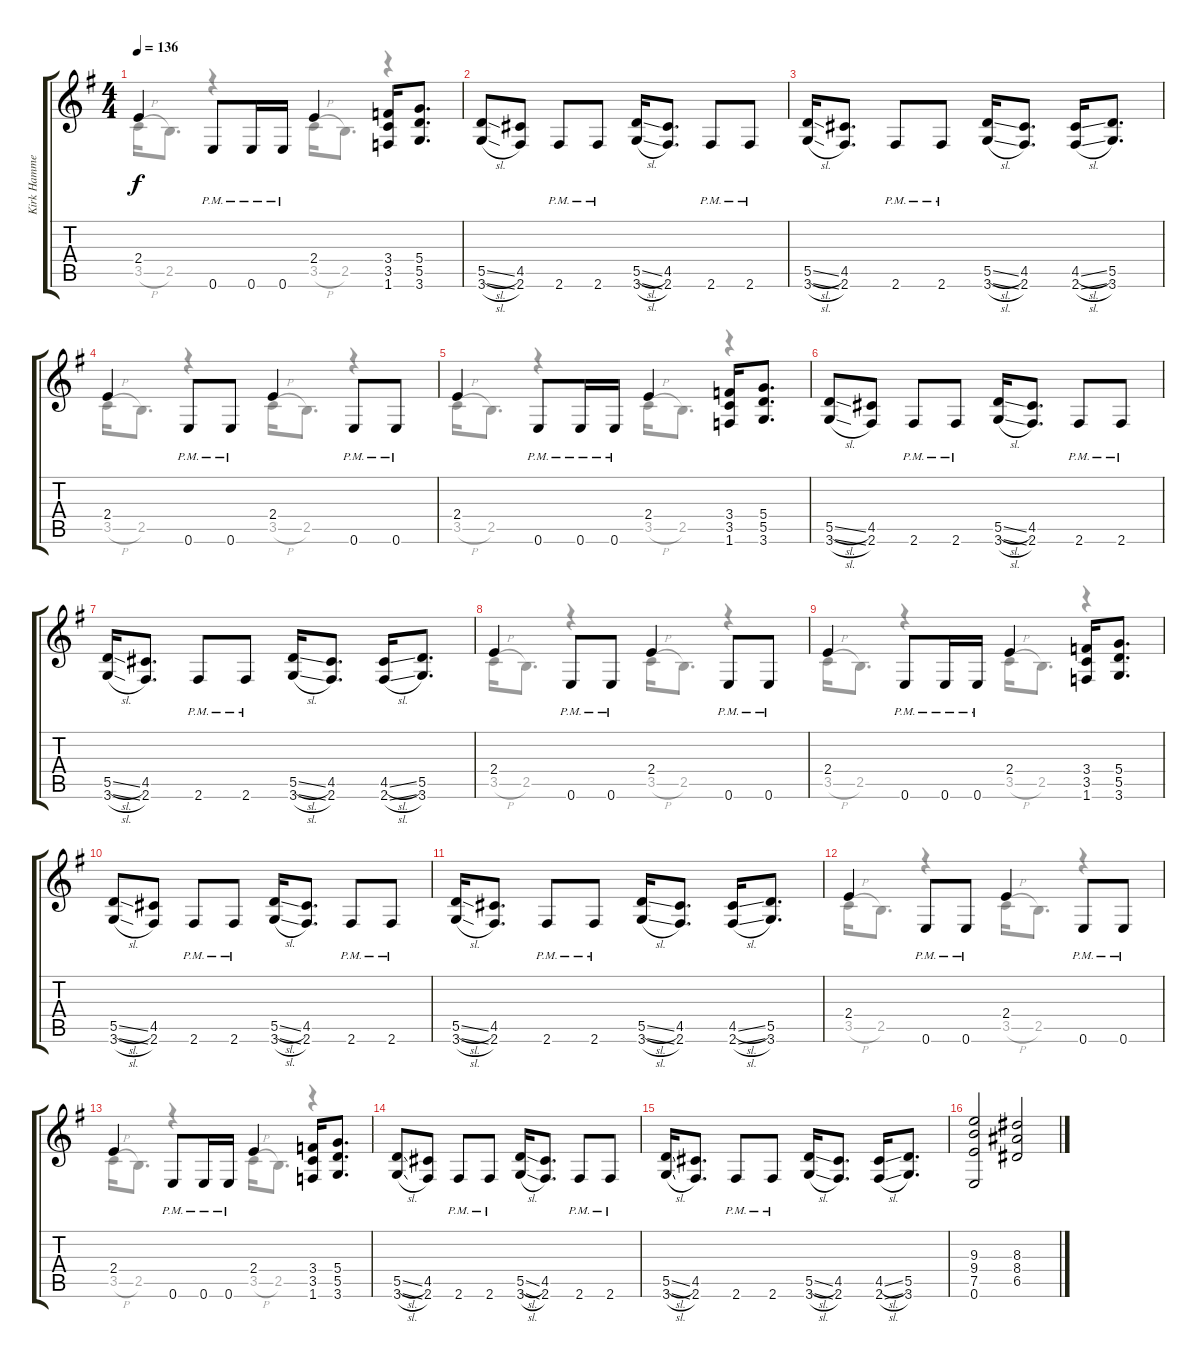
\track ("Kirk Hammett" "Kirk Hamme") {instrument distortionguitar}
\staff {score tabs}
\tuning (E4 B3 G3 D3 A2 E2) {hide}
\voice
\ts (4 4)
\tempo 136
\clef g2
\ks eminor
2.4.4{dy f} 0.6{pm}.8 0.6{pm}.16 0.6{pm}.16 2.4.4 (3.4 3.5 1.6).16 (5.4 5.5 3.6).8{d} |
(5.5{sl} 3.6{sl}).8 (4.5 2.6).8 2.6{pm}.8 2.6{pm}.8 (5.5{sl} 3.6{sl}).16 (4.5 2.6).8{d} 2.6{pm}.8 2.6{pm}.8 |
(5.5{sl} 3.6{sl}).16 (4.5 2.6).8{d} 2.6{pm}.8 2.6{pm}.8 (5.5{sl} 3.6{sl}).16 (4.5 2.6).8{d} (4.5{sl} 2.6{sl}).16 (5.5 3.6).8{d} |
2.4.4 0.6{pm}.8 0.6{pm}.8 2.4.4 0.6{pm}.8 0.6{pm}.8 |
2.4.4 0.6{pm}.8 0.6{pm}.16 0.6{pm}.16 2.4.4 (3.4 3.5 1.6).16 (5.4 5.5 3.6).8{d} |
(5.5{sl} 3.6{sl}).8 (4.5 2.6).8 2.6{pm}.8 2.6{pm}.8 (5.5{sl} 3.6{sl}).16 (4.5 2.6).8{d} 2.6{pm}.8 2.6{pm}.8 |
(5.5{sl} 3.6{sl}).16 (4.5 2.6).8{d} 2.6{pm}.8 2.6{pm}.8 (5.5{sl} 3.6{sl}).16 (4.5 2.6).8{d} (4.5{sl} 2.6{sl}).16 (5.5 3.6).8{d} |
2.4.4 0.6{pm}.8 0.6{pm}.8 2.4.4 0.6{pm}.8 0.6{pm}.8 |
2.4.4 0.6{pm}.8 0.6{pm}.16 0.6{pm}.16 2.4.4 (3.4 3.5 1.6).16 (5.4 5.5 3.6).8{d} |
(5.5{sl} 3.6{sl}).8 (4.5 2.6).8 2.6{pm}.8 2.6{pm}.8 (5.5{sl} 3.6{sl}).16 (4.5 2.6).8{d} 2.6{pm}.8 2.6{pm}.8 |
(5.5{sl} 3.6{sl}).16 (4.5 2.6).8{d} 2.6{pm}.8 2.6{pm}.8 (5.5{sl} 3.6{sl}).16 (4.5 2.6).8{d} (4.5{sl} 2.6{sl}).16 (5.5 3.6).8{d} |
2.4.4 0.6{pm}.8 0.6{pm}.8 2.4.4 0.6{pm}.8 0.6{pm}.8 |
2.4.4 0.6{pm}.8 0.6{pm}.16 0.6{pm}.16 2.4.4 (3.4 3.5 1.6).16 (5.4 5.5 3.6).8{d} |
(5.5{sl} 3.6{sl}).8 (4.5 2.6).8 2.6{pm}.8 2.6{pm}.8 (5.5{sl} 3.6{sl}).16 (4.5 2.6).8{d} 2.6{pm}.8 2.6{pm}.8 |
(5.5{sl} 3.6{sl}).16 (4.5 2.6).8{d} 2.6{pm}.8 2.6{pm}.8 (5.5{sl} 3.6{sl}).16 (4.5 2.6).8{d} (4.5{sl} 2.6{sl}).16 (5.5 3.6).8{d} |
\ks g
(9.3 9.4 7.5 0.6).2 (8.3 8.4 6.5).2
\voice
\clef g2
\ottava regular
\simile none
\ks eminor
3.5{h}.16{dy f} 2.5.8{d} r.4 3.5{h}.16 2.5.8{d} r.4 |
|
|
3.5{h}.16 2.5.8{d} r.4 3.5{h}.16 2.5.8{d} r.4 |
3.5{h}.16 2.5.8{d} r.4 3.5{h}.16 2.5.8{d} r.4 |
|
|
3.5{h}.16 2.5.8{d} r.4 3.5{h}.16 2.5.8{d} r.4 |
3.5{h}.16 2.5.8{d} r.4 3.5{h}.16 2.5.8{d} r.4 |
|
|
3.5{h}.16 2.5.8{d} r.4 3.5{h}.16 2.5.8{d} r.4 |
3.5{h}.16 2.5.8{d} r.4 3.5{h}.16 2.5.8{d} r.4 |
|
|
\ks g
